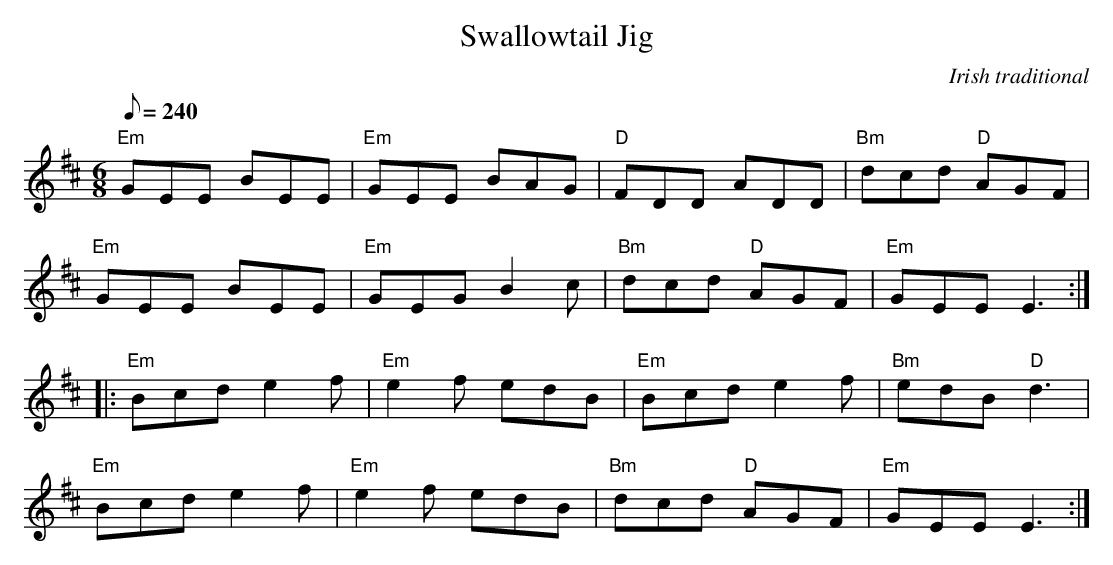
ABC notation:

X:1
T: Swallowtail Jig
C: Irish traditional
M: 6/8
Q: 1/8 = 240    % This specifies the tempo
L: 1/8
K: E dorian treble
"Em" GEE BEE | "Em" GEE BAG | "D" FDD ADD | "Bm" dcd "D" AGF |
"Em" GEE BEE | "Em" GEG B2 c | "Bm" dcd "D" AGF | "Em" GEE E3 :|
|: "Em" Bcd e2 f | "Em" e2 f edB | "Em" Bcd e2 f | "Bm" edB "D" d3 |
"Em" Bcd e2 f | "Em" e2 f edB | "Bm" dcd "D" AGF | "Em" GEE E3 :|
